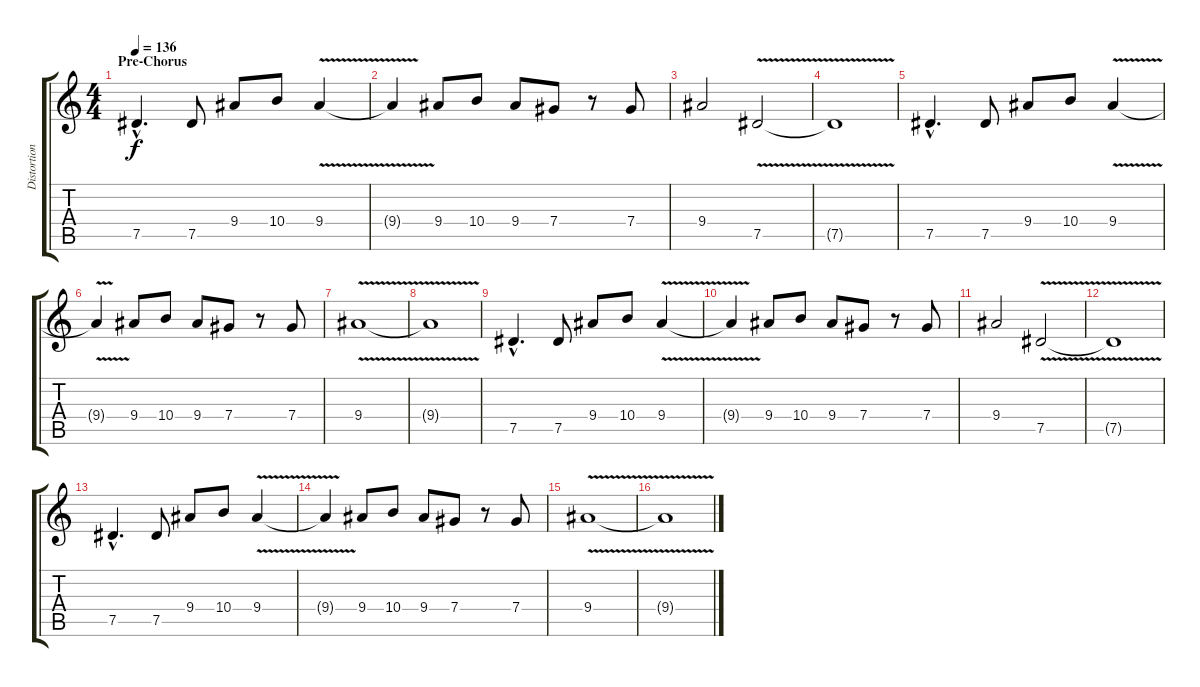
\track ("Distortion guitar" "Distortion") {instrument distortionguitar}
\staff {score tabs}
\tuning (Eb4 Bb3 Gb3 Db3 Ab2 Eb2) {hide}
\ts (4 4)
\section ("" "Pre-Chorus")
\tempo 136
\clef g2
\ks c
7.5{hac}.4{d dy f} 7.5.8 9.4.8 10.4.8 9.4{v}.4 |
9.4{t}.4 9.4.8 10.4.8 9.4.8 7.4.8 r.8 7.4.8 |
9.4.2 7.5{v}.2 |
7.5{t}.1 |
7.5{hac}.4{d} 7.5.8 9.4.8 10.4.8 9.4{v}.4 |
9.4{t}.4 9.4.8 10.4.8 9.4.8 7.4.8 r.8 7.4.8 |
9.4{v}.1 |
9.4{t}.1 |
7.5{hac}.4{d} 7.5.8 9.4.8 10.4.8 9.4{v}.4 |
9.4{t}.4 9.4.8 10.4.8 9.4.8 7.4.8 r.8 7.4.8 |
9.4.2 7.5{v}.2 |
7.5{t}.1 |
7.5{hac}.4{d} 7.5.8 9.4.8 10.4.8 9.4{v}.4 |
9.4{t}.4 9.4.8 10.4.8 9.4.8 7.4.8 r.8 7.4.8 |
9.4{v}.1 |
9.4{t}.1
